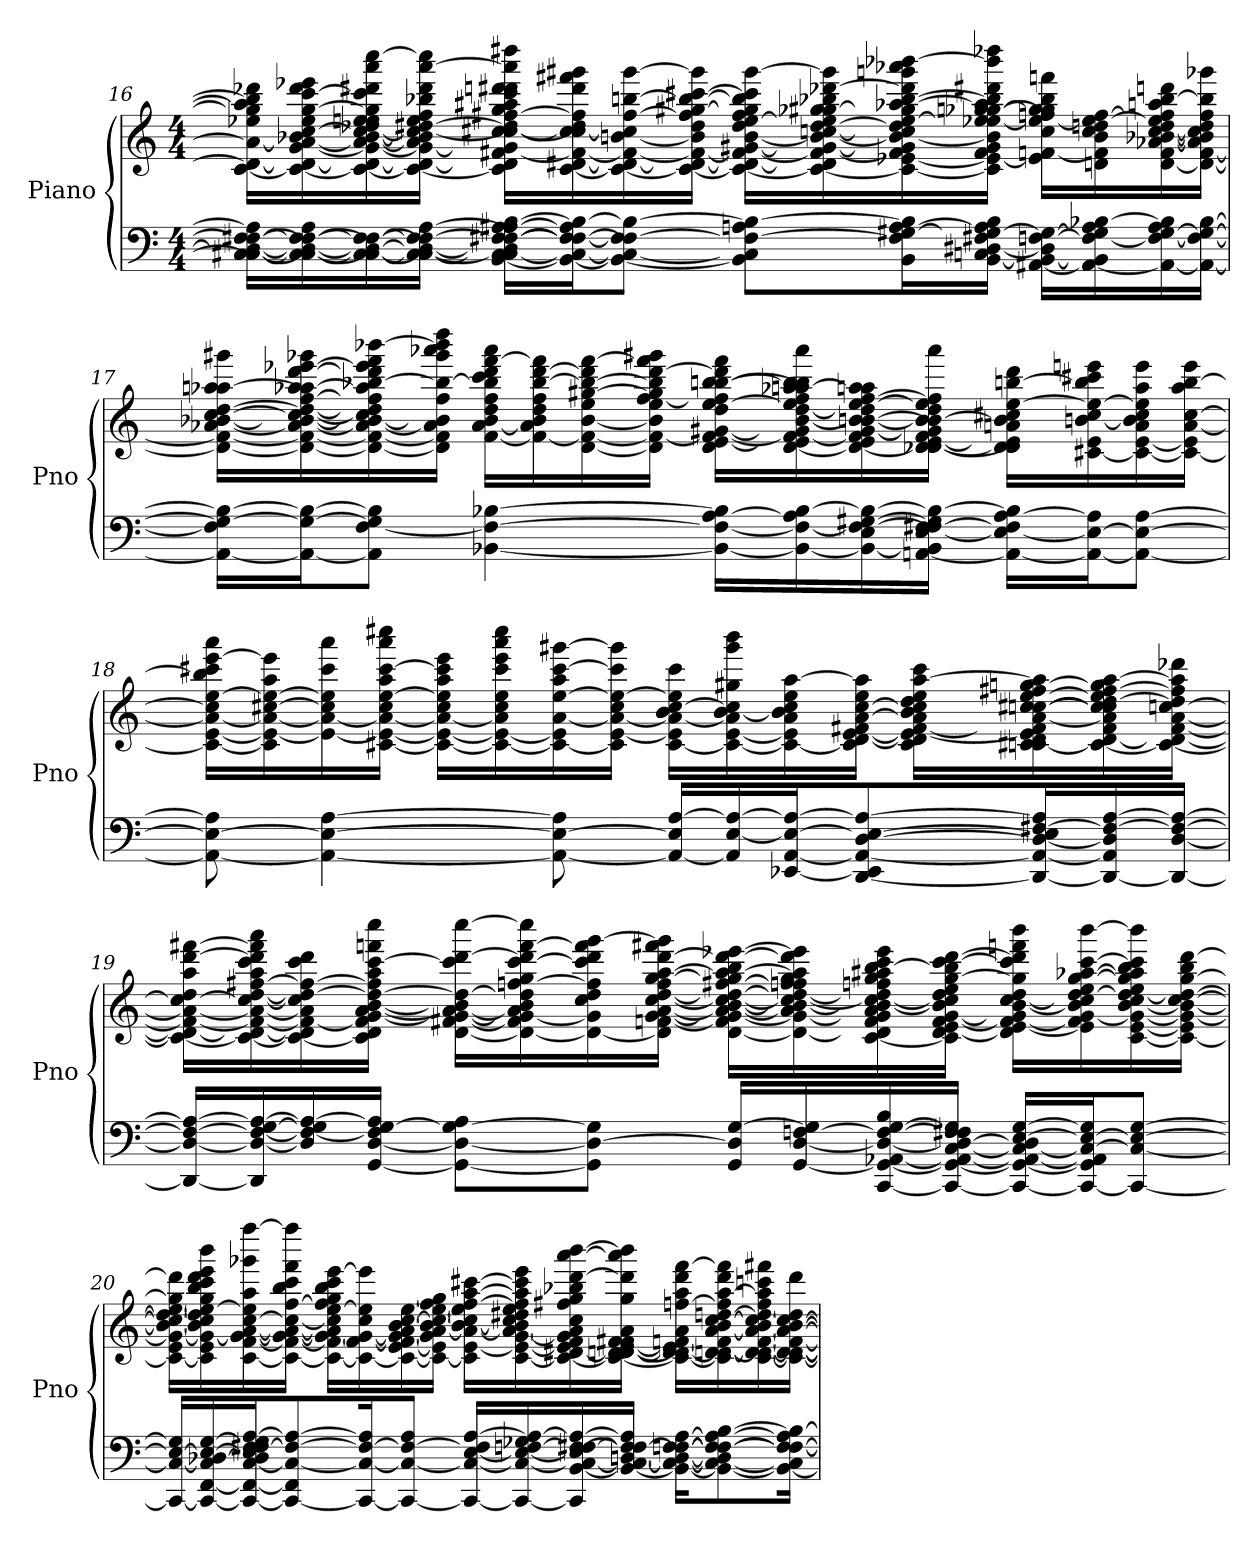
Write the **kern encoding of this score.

**kern	**kern
*part1	*part1
*staff2	*staff1
*I"Piano	*
*I'Pno	*
!!LO:LB:g=z
*clefF4	*clefG2
*k[]	*k[]
*M4/4	*M4/4
=16	=16
16C\_ [16C#X\ 16D#\_ 16F\_ [16F#X\ 16A\]LL	[16c\ 16d#\_ 16a\_ 16ee-X\ 16gg\] 16aa\] 16bb-\] 16ddd-X\LL
16C\_ 16C#\_ 16D#\_ 16F\_ 16F#\_ 16A\	16c\_ 16d#\_ [16g\ 16a\_ 16b-X\ [16cc\ 16ee-\ [16gg\ [16ccc\ 16ddd-\ 16eee-X\
16C\_ 16C#\_ 16D#\_ 16F\_ 16F#\_	16c\_ 16d#\_ 16g\_ 16a\_ [16b-\ 16cc\_ 16dd-X\ 16ee-\ 16een\ 16gg\] 16ccc\] 16ddd#X\ 16aaa\ [16cccc\
16C\_ 16C#\_ 16D#\_ 16F\_ 16F#\] [16A\JJ	16c\_ 16d#\_ 16g\_ 16a\] 16b-\] 16cc\_ [16dd#X\ 16ee\ 16ff\ 16bb-X\ 16ddd#\ [16aaa\ 16cccc\]JJ
[16BB\ 16C\_ 16C#\] 16D#\] 16F\_ [16F#X\ 16A\_ 16A#X\ [16B\LL	16c\] 16d#\] [16f#X\ 16g\] 16cc\_ [16cc#X\ 16dd#\] [16ff#X\ 16gg\ 16aa#X\ 16ccc\ 16dddn\ 16ddd#X\ 16aaa\] 16dddd#X\LL
16BB\_ 16C\_ 16F\_ 16F#\_ 16A\] 16B\_J	[16c\ [16d#X\ 16f#\_ 16cc\] 16cc#\_ 16dd#\ 16ff#\] 16ddd#\ 16fff#X\ 16ggg#X\
8BB\_ 8C\_ 8F\] 8F#\_ 8B\_J	16c\_ 16d#\_ 16f#\_ [16bn\ 16cc#\] [16ff#\ [16bbn\ [16ggg#\
.	16c\_ 16d#\_ 16f#\_ 16b\] 16dd#\ 16ff#\] [16gg#X\ 16bb\_ [16ccc#X\ 16ggg#\]JJ
8BB\] 8C\] 8F#\_ 8An\ 8B\_L	16c\_ 16d#\_ 16f#\_ [16g#X\ [16b\ 16dd#\ [16ee\ 16ff#\ 16gg#\] 16bb\] 16ccc#\] [16ggg#\LL
.	16c\_ 16d#\] 16f#\_ 16g#\_ 16b\_ [16ccn\ [16dd#\ 16ee\] [16gg-X\ 16gg#X\ 16bb-X\ [16ddd-X\ 16ggg#\]
16BB\ 16F#\] [16G#X\ [16A\ 16B\]L	16c\_ [16e-X\ 16f#\] 16g#\] 16b\_ 16cc\] 16dd#\] [16ee\ 16gg-\] [16aa-X\ [16bb-\ 16ddd-\] 16gggn\ 16aaa-X\ [16bbb-X\
[16BB\ 16Cn\ [16D#X\ 16F#X\ 16G#\_ 16A\] 16B\JJ	16c\] 16e-\_ 16f#\ 16g#\ 16b\] [16ee-X\ 16ee\] [16gg-X\ [16ggn\ 16aa-\] 16bb-\] 16ddd#X\ 16bbb-\] 16dddd-X\JJ
[16AA#X\ 16BB\_ 16D#\] [16Fn\ 16G#\_LL	16e-\] [16fn\ 16cc\ 16ee-\_ 16ffn\ 16gg-\] 16gg\] 16bb-\ 16fffn\LL
16AA#\_ 16BB\] 16F\_ 16G#\] 16A\ [16B-X\	16dn\ 16f\] 16b\ 16cc\ 16ddn\ 16ee-\_ [16ff\
16AA#\_ 16F\_ [16G#\ 16A\ 16B-\]	[16d\ 16f\ [16a-X\ [16b-X\ [16cc\ 16dd\ 16ee-\] 16ff\] 16aan\ [16bb-\ 16dddn\
16AA#\_ 16F\_ 16G#\_ [16B-\JJ	16d\_ [16f\ 16a-\] 16b-\] 16cc\] 16dd\ 16ff\ 16bb-\] 16ggg-X\JJ
!!LO:LB:g=z
=17	=17
16AA#\_ 16F\] 16G#\_ 16B-\_LL	16d\_ 16f\_ [16a-X\ [16b-X\ [16cc\ [16dd\ 16aa-X\ [16aan\ 16ggg#X\LL
16AA#\_ 16G#\_ 16B-\_J	16d\_ 16f\_ 16a-\_ 16b-\_ 16cc\_ 16dd\_ [16ff\ [16aa-X\ 16aa\] [16ddd\ [16eee-X\ 16ggg-X\
8AA#\] [8F\ 8G#\] 8B-\]J	16d\_ 16f\_ 16a-\_ 16b-\_ 16cc\] 16dd\] 16ff\] 16aa-\] [16bb-X\ 16ddd\] 16eee-\] 16fff\ [16bbb-X\
.	16d\] 16f\] 16a-\] 16b-\] 16ff\ 16bb-\_ 16ggg-\ 16aaa-X\ 16bbb-\] 16dddd\JJ
[4BB-X\ 4F\_ [4B-X\	[16f\ [16a-\ 16b-\ 16dd\ 16ff\ 16bb-\] 16ccc\ 16ddd\ [16fff\ 16aaa-\LL
.	16f\_ 16a-\] 16b-\ 16dd\ 16ff\ [16bb-\ [16ddd\ 16fff\]
.	[16d\ 16f\_ [16b-\ 16ee\ [16gg#X\ 16bb-\_ 16ddd\] [16fff\
.	16d\] 16f\_ 16b-\] 16ee\ [16ff\ 16gg#\] 16bb-\] [16ddd\ 16fff\] 16ggg#X\JJ
16BB-\_ 16F\_ [16A\ 16B-\]LL	16d\ [16e\ 16f\_ [16g#X\ 16dd\ [16ee\ 16ff\] [16bb-\ [16bbn\ 16ddd\] 16fff\LL
16BB-\_ 16F\_ 16A\] [16B-\	[16d\ 16e\] 16f\_ 16g#\] [16b-\ [16dd\ 16ee\] 16ff\ [16aa-X\ 16aan\ 16bb-\] 16bb\] 16aaa-\
16BB-\_ 16E\ 16F\_ [16G#X\ 16B-\_	16d\_ 16e\ 16f\] [16g#\ 16b-\_ [16bn\ 16dd\] [16ee\ [16ff\ 16aa-\] 16aan\
[16AAn\ 16BB-\] [16E\ 16F\] [16F#X\ 16G#\] 16B-\_JJ	[16d-X\ 16d\_ [16e\ 16f\ 16g#\] 16b-\_ 16b\] 16dd\ 16ee\] 16ff\] 16aaa-\JJ
16AA\_ 16E\_ 16F#\] [16A\ 16B-\]LL	16d-\] 16d\] 16e\] 16an\ 16b-\] 16cc#X\ [16ee\ [16bbn\ 16ddd\LL
16AA\_ 16E\_ 16A\]J	[16c#X\ 16e\ [16bn\ 16cc#\ 16ee\_ 16bb\] 16ccc#X\ 16eeen\
8AA\_ 8E\_ [8A\J	16c#\_ [16e\ 16a\ 16b\] 16cc#\ 16ee\] 16aa\ 16eee\
.	16c#\_ 16e\] [16a\ [16cc#\ 16aa\ [16bb\ 16eee\JJ
!!LO:PB:g=z
=18	=18
8AA\_ 8E\_ 8A\]	16c#\_ [16e\ 16a\_ 16cc#\] [16ee\ 16bb\] 16ccc#X\ [16eee\ 16aaa\LL
.	16c#\] 16e\_ 16a\_ [16cc#X\ 16ee\_ 16aa\ 16eee\]
4AA\_ 4E\_ [4A\	16e\_ 16a\_ 16cc#\] 16ee\] 16ccc#\ 16aaa\
.	[16c#X\ 16e\_ 16a\_ 16cc#\ [16ee\ 16aa\ [16ccc#\ 16aaa\ 16cccc#X\JJ
.	16c#\_ 16e\_ 16a\_ 16cc#\ 16ee\] 16aa\ 16ccc#\] 16eee\LL
.	16c#\_ 16e\_ 16a\] 16cc#\ 16ee\ 16ccc#\ 16eee\ 16aaa\ 16cccc#\
8AA\_ 8E\_ 8A\]	16c#\_ 16e\] [16a\ [16ee\ 16aa\ [16ccc#\ [16ggg#X\
.	16c#\] [16e\ 16a\_ 16cc#\ 16ee\_ 16ccc#\] 16ggg#\]JJ
16AA/_ 16E/] [16A/LL	[16c#\ 16e\] 16a\_ 16b\ [16cc#\ 16ee\] 16ccc#\LL
16AA/] [16E/ 16A/_	16c#\_ [16e\ 16a\] [16b\ 16cc#\] 16gg#X\ 16ggg#\ 16bbb\
[16EE-X/ [16AA/ 16E/_ 16A/_J	16c#\_ 16e\] 16a\ 16b\] 16cc#\ 16ee\ [16aa\
[8DD/ 8EE-/] 8AA/_ [8D/ 8E/_ 8A/_	16c#\] [16d\ [16e\ 16f#X\ [16a\ [16cc#\ 16ee\ 16aa\]JJ
.	16c#\ 16d\] 16e\_ [16f#\ 16a\] 16b\ 16cc#\] 16dd\ 16ee\ [16aa\ 16ccc#\LL
16DD/_ 16AA/_ 16D/_ 16E/] [16F#X/ 16A/]L	[16cn\ 16c#X\ 16d\ 16e\] 16f#\] [16a\ [16ccn\ [16cc#X\ [16ee\ 16ff#X\ [16ggn\ 16aa\]
16DD/_ 16AA/] 16D/] 16F#/_ [16A/	16c\_ [16d\ 16f#\ 16a\] 16cc\] 16cc#\] [16dd\ 16ee\] [16ff#\ 16gg\] [16aa\
16DD/_ [16D/ 16F#/_ 16A/_JJ	16c\_ 16d\_ [16f#\ [16a\ [16ccn\ 16dd\] 16ff#\] 16aa\] 16ddd-X\JJ
!!LO:LB:g=z
=19	=19
16DD/_ 16D/_ 16F#/_ 16A/_LL	16c\_ 16d\_ 16f#\_ 16a\_ 16cc\_ 16dd\ 16aa\ [16ddd\ [16fff#X\LL
16DD/] 16D/_ 16F#/_ [16G/ 16A/_	16c\_ 16d\_ 16f#\_ 16a\_ 16cc\_ [16dd\ [16ff#X\ 16aa\ 16ccc\ 16ddd\] 16fff#\] 16aaa\
16D/] 16F#/_ 16G/] 16A/_	16c\_ 16d\] 16f#\_ 16a\] 16cc\] 16dd\_ 16ff#\_ 16ccc\ 16ddd\
[16GG/ [16D/ 16F#/] [16G/ 16A/]JJ	16c\] 16d\ 16f#\] [16g\ [16a\ [16b\ 16dd\_ 16ff#\] 16aa\ [16ccc\ 16fffn\ 16cccc\JJ
8GG\_ 8D\_ 8G\_ 8A\L	[16d\ [16f#X\ 16g\_ 16a\_ 16b\] 16dd\_ 16ccc\] [16ddd\ [16cccc\LL
.	16d\_ 16f#\] 16g\_ 16a\] 16b\ 16dd\] [16ffn\ 16gg\ [16ccc\ 16ddd\] [16fff\ 16cccc\]
8GG\] 8D\_ 8G\]J	16d\_ 16g\] 16cc\ 16dd\ 16ff\] 16ccc\] 16ddd\ 16fff\] [16ggg\
.	16d\] [16fn\ [16g\ [16a\ [16cc\ [16dd\ 16ff\ [16gg\ [16aa\ [16ddd\ 16fff#X\ 16ggg\]JJ
16GG/ 16D/] [16G/LL	[16d\ 16f\] 16g\_ 16a\_ [16b\ 16cc\_ 16dd\_ [16ff#X\ 16gg\] 16aa\_ 16bb\ 16ddd\_ [16eee-X\LL
[16GG/ [16D/ [16Fn/ 16G/]	16d\_ 16g\_ 16a\] 16b\_ 16cc\_ 16dd\_ 16ffn\ 16ff#\] 16gg\ 16aa\] 16ddd\] 16eee-\]
[16CC/ 16GG/_ [16AA-X/ 16D/_ 16F/_ [16G/ 16B/	[16c\ 16d\] 16f\ 16g\] 16a\ 16b\_ 16cc\_ 16dd\] 16ffn\ 16gg\ 16aa#X\ [16bb\ 16ccc\ 16eee-\
16CC/_ 16GG/_ 16AA-/_ [16C/ 16D/_ 16F/] 16F#X/ 16G/]JJ	16c\] [16d\ 16e\ [16f\ [16g\ 16b\] 16cc\] 16dd\ 16ee\ [16gg\ 16bb\] [16ccc\ [16ddd\JJ
16CC/_ 16GG/_ 16AA-/_ 16C/_ 16D/] [16E/ [16G/LL	16d\] [16e\ 16f\_ 16g\] [16b\ [16cc\ 16dd\ 16gg\] 16ccc\] 16ddd\] 16fffn\ 16bbb\LL
16CC/_ 16GG/] 16AA-/] 16C/_ 16E/_ 16G/]J	16e\] 16f\] [16g\ 16b\] 16cc\] [16dd\ 16ee\ [16gg\ [16aa-X\ [16ccc\ [16bbb\
8CC/_ 8C/_ 8E/_ [8G/J	[16c\ [16e\ 16g\_ [16b\ 16cc\ 16dd\_ 16ee\ 16gg\] 16aa-\] 16bb\ 16ccc\] 16bbb\]
.	16c\_ 16e\] 16g\_ 16b\_ [16cc\ 16dd\_ [16gg\ 16bb\ [16ddd\JJ
!!LO:LB:g=z
=20	=20
16CC/_ 16C/_ 16E/_ 16G/]LL	16c\_ 16e\ 16g\_ 16b\_ 16cc\_ 16dd\_ 16ee\ 16gg\] 16ddd\]LL
16CC/_ [16FF/ 16C/] [16D-X/ 16E/_ [16G/	16c\] 16e\ 16g\_ 16b\] 16cc\] 16dd\] [16ee\ 16gg\ 16bb\ 16ccc\ 16ddd\ 16eee\ 16bbb\
16CC/_ 16FF/_ [16C/ 16D-/] 16E/] [16F/ 16F#X/ 16G/] [16A/J	[16c\ [16f\ 16g\_ [16a\ [16cc\ 16ee\] 16aa\ 16ggg-X\ [16ffff\
8CC/_ 8FF/] 8C/_ 8F/_ 8A/_	16c\_ 16f\_ 16g\_ 16a\_ 16cc\_ [16ff\ 16bb\ 16ccc\ 16fff\ 16ffff\]JJ
.	16c\_ 16f\] 16g\_ 16a\] 16cc\] [16ee\ 16ff\] 16gg\ 16bb\ 16ccc\ [16eee\LL
16CC/_ 16C/_ 16F/_ 16A/]K	16c\_ [16f\ 16g\_ 16cc\ 16ee\] 16eee\]
8CC/_ 8C/_ 8F/_ 8A/J	16c\_ [16e\ 16f\] 16g\_ 16a\ [16b\ [16cc\ [16ee\
.	16c\_ 16e\] 16g\] [16a\ 16b\_ 16cc\_ 16ee\] 16ff\ 16gg\JJ
16CC/_ 16C/_ [16E/ 16F/] [16A/LL	16c\] [16e\ 16a\_ 16b\_ 16cc\] 16ee\ [16ff\ [16aa\ [16ccc#X\LL
16CC/_ 16C/_ 16E/_ [16Fn/ 16G-X/ 16A/_	[16c\ 16e\_ [16g\ 16a\_ 16b\] 16cc\ 16dd#X\ 16ee\ 16ff\] 16aa\] 16ccc#\] 16eee\
16CC/] [16BB/ 16C/_ 16E/] 16F/_ [16F#X/ 16A/_	16c\_ [16d#X\ 16e\] 16f\ 16g\] 16a\] 16cc\ 16ff#X\ 16gg\ 16bb-X\ [16ddd\ [16aaa\ [16bbb\
16BB/_ 16C/_ [16Dn/ 16F/] 16F#/_ 16A/]JJ	16c\_ [16dn\ 16d#\_ [16e\ 16f\ 16f#X\ 16a\ 16gg\ 16ddd\] 16aaa\] 16bbb\]JJ
16BB\_ 16C\_ 16D\_ [16Fn\ 16F#\_ [16A\KL	16c\_ 16d\] 16d#\_ 16e\] [16fn\ 16a\ [16ffn\ 16aa\ 16ddd\ [16fff\LL
8BB\_ 8C\_ 8D\] 8F\_ 8F#\_ 8A\_ [8B\	16c\] [16dn\ 16d#\_ 16f\] [16a\ 16b\ [16cc\ [16ddn\ 16ff\] [16aa\ 16ddd\ 16fff\]
.	[16c\ 16d\_ 16d#\_ [16f\ 16a\_ 16b\ 16cc\_ 16dd\] 16ff\ 16aa\] 16cccn\ 16fff#X\
16BB\_ 16C\] 16F\_ 16F#\_ 16A\] 16B\_Jk	16c\_ 16d\_ 16d#\_ 16f\_ 16a\_ [16b\ 16cc\_ 16dd\ 16ddd\JJ
=	=
*-	*-
